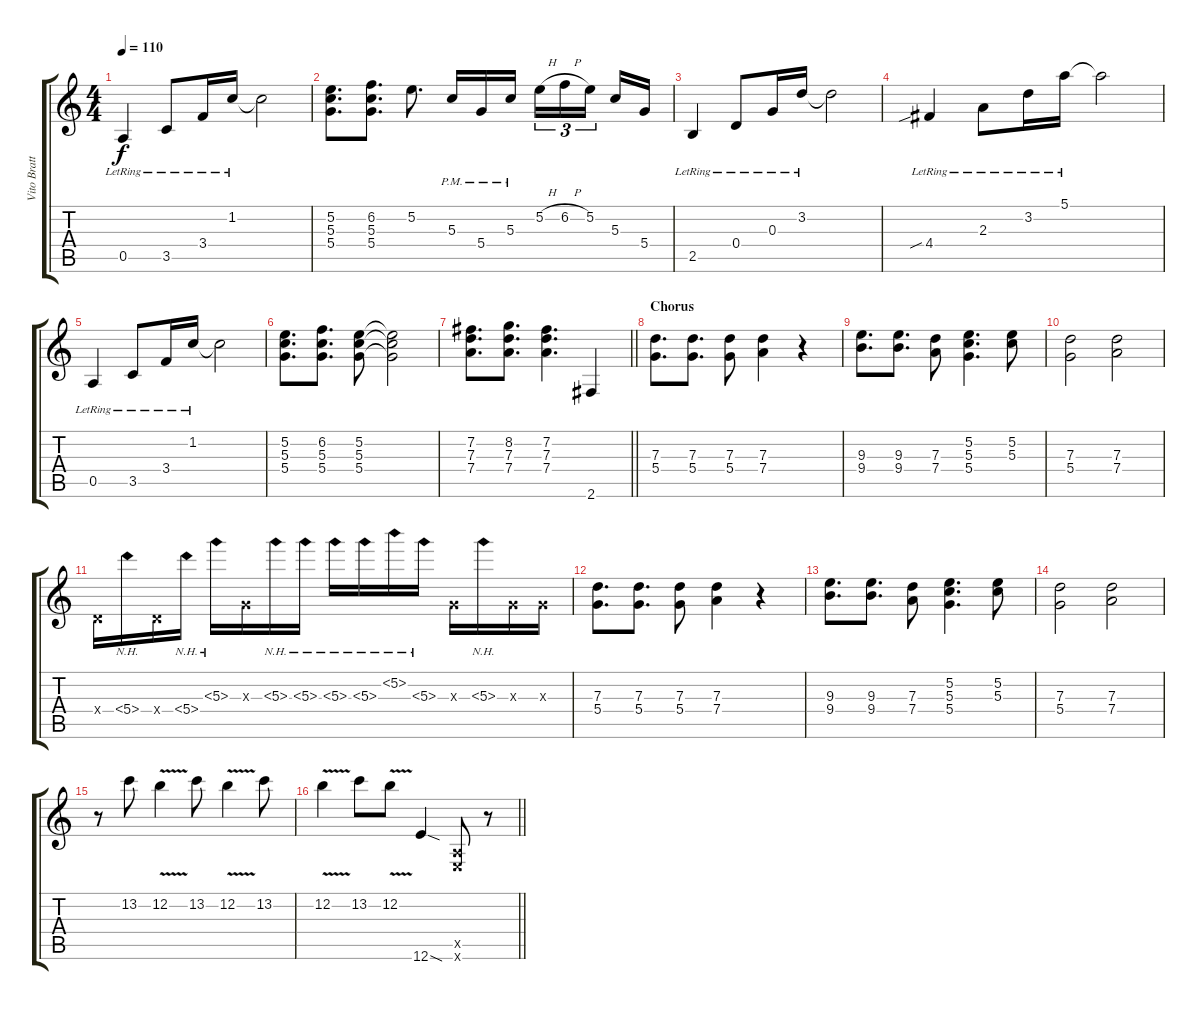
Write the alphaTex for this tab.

\track ("Vito Bratta Lead" "Vito Bratt") {instrument distortionguitar}
\staff {score tabs}
\tuning (E4 B3 G3 D3 A2 E2) {hide}
\ts (4 4)
\tempo 110
\clef g2
\ks c
0.5{lr}.4{dy f} 3.5{lr}.8 3.4{lr}.16 1.2{lr}.16 1.2{t}.2 |
(5.2 5.3 5.4).8{d} (6.2 5.3 5.4).8{d} 5.2.8{d} 5.3{pm}.16 5.4{pm}.16 5.3{pm}.16 5.2{h}.16{tu (3 2)} 6.2{h}.16{tu (3 2)} 5.2.16{tu (3 2) beam splitsecondary} 5.3.16 5.4.16 |
2.5{lr}.4 0.4{lr}.8 0.3{lr}.16 3.2{lr}.16 3.2{t}.2 |
4.4{sib lr}.4 2.3{lr}.8 3.2{lr}.16 5.1{lr}.16 5.1{t}.2 |
0.5{lr}.4 3.5{lr}.8 3.4{lr}.16 1.2{lr}.16 1.2{t}.2 |
(5.2 5.3 5.4).8{d} (6.2 5.3 5.4).8{d} (5.2 5.3 5.4).8 (5.2{t} 5.3{t} 5.4{t}).2 |
\barLineRight lightlight
(7.2 7.3 7.4).8{d} (8.2 7.3 7.4).8{d} (7.2 7.3 7.4).4{d} 2.6.4 |
\section ("" "Chorus")
(7.3 5.4).8{d} (7.3 5.4).8{d} (7.3 5.4).8 (7.3 7.4).4 r.4 |
(9.3 9.4).8{d} (9.3 9.4).8{d} (7.3 7.4).8 (5.2 5.3 5.4).4{d} (5.2 5.3).8 |
(7.3 5.4).2 (7.3 7.4).2 |
0.4{x}.16 5.4{nh}.16 0.4{x}.16 5.4{nh}.16 5.3{nh}.16 0.3{x}.16 5.3{nh}.16 5.3{nh}.16 5.3{nh}.16 5.3{nh}.16 5.2{nh}.16 5.3{nh}.16 0.3{x}.16 5.3{nh}.16 0.3{x}.16 0.3{x}.16 |
(7.3 5.4).8{d} (7.3 5.4).8{d} (7.3 5.4).8 (7.3 7.4).4 r.4 |
(9.3 9.4).8{d} (9.3 9.4).8{d} (7.3 7.4).8 (5.2 5.3 5.4).4{d} (5.2 5.3).8 |
(7.3 5.4).2 (7.3 7.4).2 |
r.8 13.2.8 12.2{v}.4 13.2.8 12.2{v}.4 13.2.8 |
\barLineRight lightlight
12.2{v}.4 13.2.8 12.2{v}.8 12.6{sod}.4 (0.5{x} 0.6{x}).8 r.8
